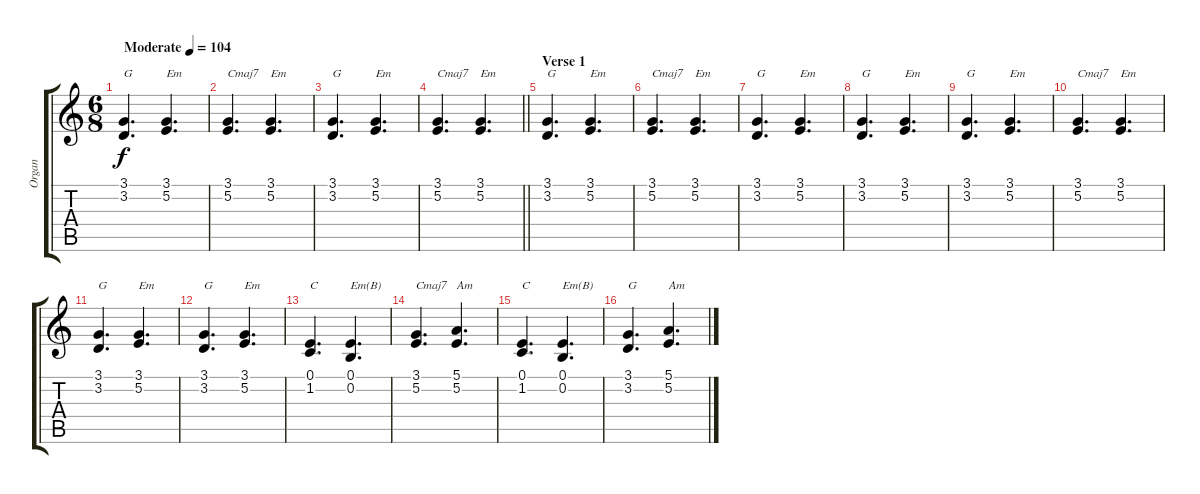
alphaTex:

\track ("Organ" "Organ") {instrument percussiveorgan}
\staff {score tabs}
\tuning (E4 B3 G3 D3 A2 E2) {hide}
\ts (6 8)
\tempo (104 "Moderate")
\clef g2
\ks c
(3.1 3.2).4{d txt "G" dy f instrument percussiveorgan} (3.1 5.2).4{d txt "Em"} |
(3.1 5.2).4{d txt "Cmaj7"} (3.1 5.2).4{d txt "Em"} |
(3.1 3.2).4{d txt "G"} (3.1 5.2).4{d txt "Em"} |
\barLineRight lightlight
(3.1 5.2).4{d txt "Cmaj7"} (3.1 5.2).4{d txt "Em"} |
\section ("" "Verse 1")
(3.1 3.2).4{d txt "G"} (3.1 5.2).4{d txt "Em"} |
(3.1 5.2).4{d txt "Cmaj7"} (3.1 5.2).4{d txt "Em"} |
(3.1 3.2).4{d txt "G"} (3.1 5.2).4{d txt "Em"} |
(3.1 3.2).4{d txt "G"} (3.1 5.2).4{d txt "Em"} |
(3.1 3.2).4{d txt "G"} (3.1 5.2).4{d txt "Em"} |
(3.1 5.2).4{d txt "Cmaj7"} (3.1 5.2).4{d txt "Em"} |
(3.1 3.2).4{d txt "G"} (3.1 5.2).4{d txt "Em"} |
(3.1 3.2).4{d txt "G"} (3.1 5.2).4{d txt "Em"} |
(0.1 1.2).4{d txt "C"} (0.1 0.2).4{d txt "Em(B)"} |
(3.1 5.2).4{d txt "Cmaj7"} (5.1 5.2).4{d txt "Am"} |
(0.1 1.2).4{d txt "C"} (0.1 0.2).4{d txt "Em(B)"} |
(3.1 3.2).4{d txt "G"} (5.1 5.2).4{d txt "Am"}
